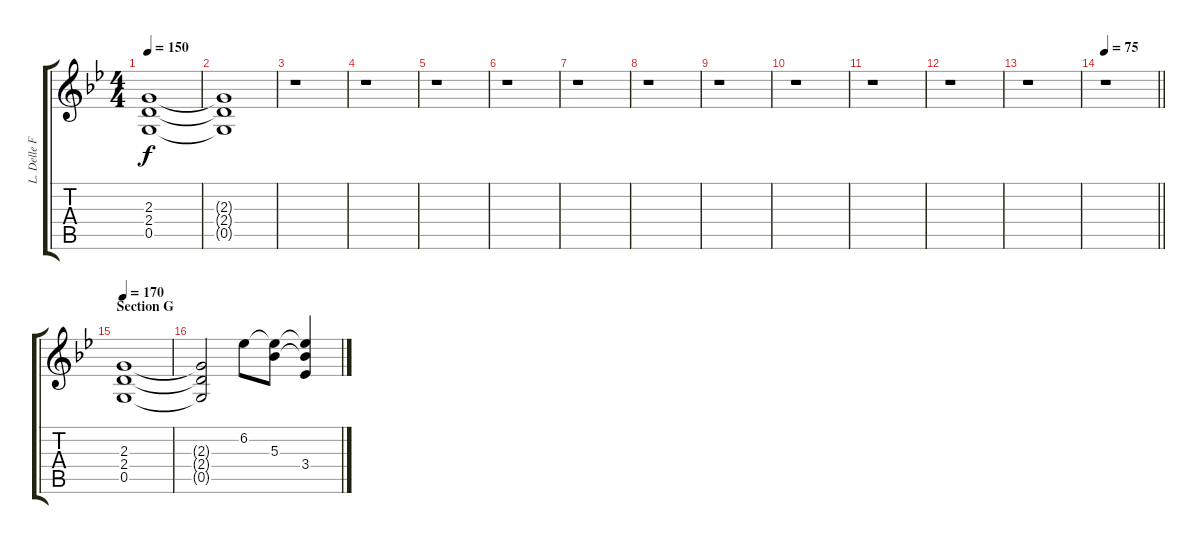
\track ("L. Delle Fave (Dist. Guitar R)" "L. Delle F") {instrument overdrivenguitar}
\staff {score tabs}
\tuning (D4 A3 F3 C3 G2 D2) {hide}
\ts (4 4)
\tempo 150
\clef g2
\ks gminor
(2.3{t} 2.4{t} 0.5{t}).1{dy f} |
(2.3{t} 2.4{t} 0.5{t}).1 |
r.1 |
r.1 |
r.1 |
r.1 |
r.1 |
r.1 |
r.1 |
r.1 |
r.1 |
r.1 |
r.1 |
\tempo 75
\barLineRight lightlight
r.1 |
\section ("" "Section G")
\tempo 170
(2.3 2.4 0.5).1{volume 12} |
(2.3{t} 2.4{t} 0.5{t}).2 6.2.8 (6.2{t} 5.3).8 (6.2{t} 5.3{t} 3.4).4
